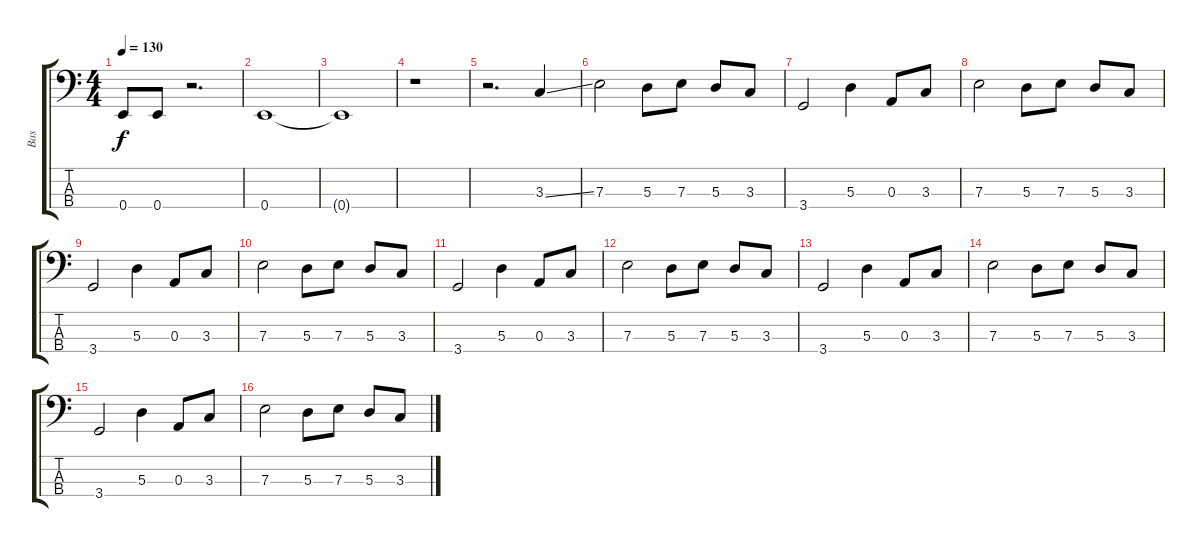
\track ("Bas" "Bas") {instrument electricbasspick}
\staff {score tabs}
\tuning (G2 D2 A1 E1) {hide}
\ts (4 4)
\tempo 130
\clef f4
\ks c
0.4.8{dy f} 0.4.8 r.2{d} |
0.4.1 |
0.4{t}.1 |
r.1 |
r.2{d} 3.3{ss}.4 |
7.3.2 5.3.8 7.3.8 5.3.8 3.3.8 |
3.4.2 5.3.4 0.3.8 3.3.8 |
7.3.2 5.3.8 7.3.8 5.3.8 3.3.8 |
3.4.2 5.3.4 0.3.8 3.3.8 |
7.3.2 5.3.8 7.3.8 5.3.8 3.3.8 |
3.4.2 5.3.4 0.3.8 3.3.8 |
7.3.2 5.3.8 7.3.8 5.3.8 3.3.8 |
3.4.2 5.3.4 0.3.8 3.3.8 |
7.3.2 5.3.8 7.3.8 5.3.8 3.3.8 |
3.4.2 5.3.4 0.3.8 3.3.8 |
7.3.2 5.3.8 7.3.8 5.3.8 3.3.8
